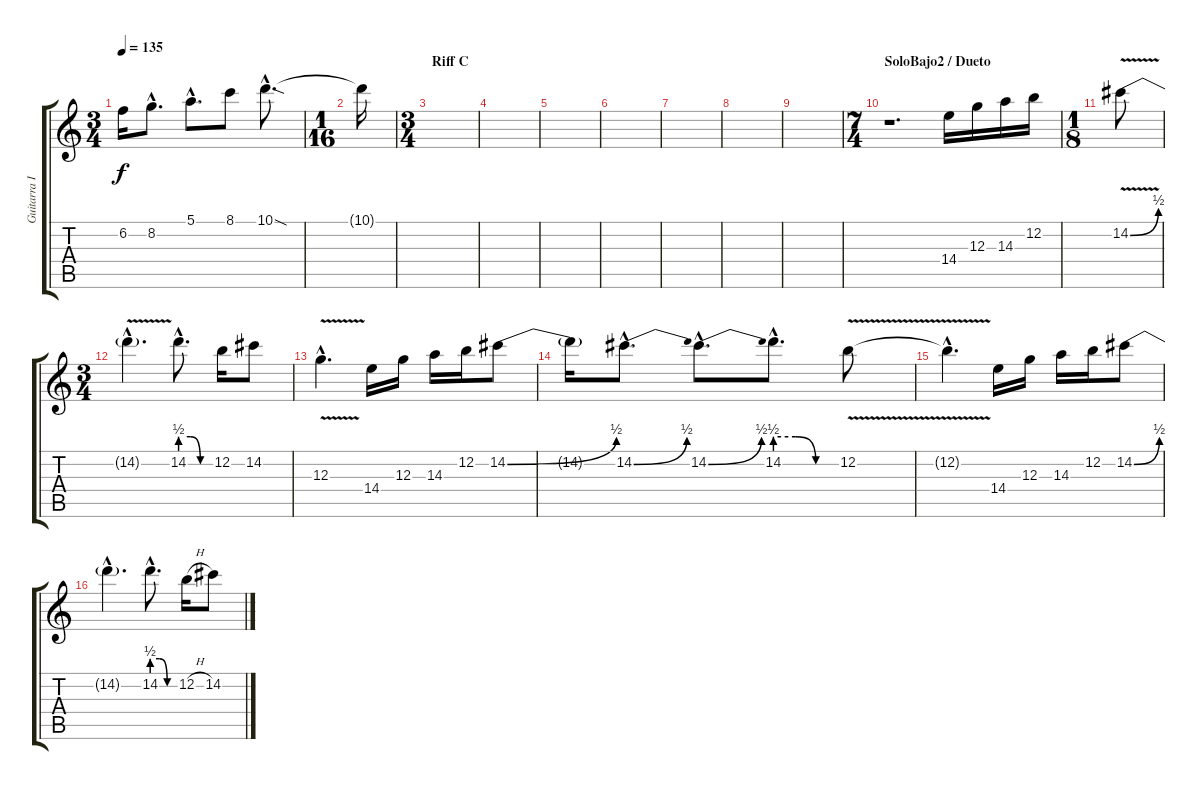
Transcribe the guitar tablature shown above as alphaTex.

\track ("Guitarra III" "Guitarra I") {instrument distortionguitar}
\staff {score tabs}
\tuning (E4 B3 G3 D3 A2 E2) {hide}
\ts (3 4)
\tempo 135
\clef g2
\ks c
6.2{t}.16{dy f} 8.2{hac}.8{d} 5.1{hac}.8{d} 8.1.8 10.1{sod hac}.8{d} |
\ts (1 16)
10.1{t}.16 |
\ts (3 4)
\section ("" "Riff C")
|
|
|
|
|
|
|
\ts (7 4)
\section ("" "SoloBajo2 / Dueto")
r.1{d} 14.4.16 12.3.16 14.3.16 12.2.16 |
\ts (1 8)
14.2{be (bend 0 0 60 2) v}.8 |
\ts (3 4)
14.2{hac t}.4{d} 14.2{be (custom 0 2 20 2 40 0 60 0) hac}.8{d} 12.2.16 14.2.8 |
12.3{v hac}.4{d} 14.4.16 12.3.16 14.3.16 12.2.16 14.2{be (bend 0 0 60 2)}.8 |
14.2{t}.16 14.2{be (bend 0 0 60 2) hac}.8{d} 14.2{be (bend 0 0 60 2) hac}.8{d} 14.2{be (custom 0 2 20 2 40 0 60 0) hac}.8{d} 12.2{v}.8 |
12.2{hac t}.4{d} 14.4.16 12.3.16 14.3.16 12.2.16 14.2{be (bend 0 0 60 2)}.8 |
14.2{hac t}.4{d} 14.2{be (custom 0 2 20 2 40 0 60 0) hac}.8{d} 12.2{h}.16 14.2.8
